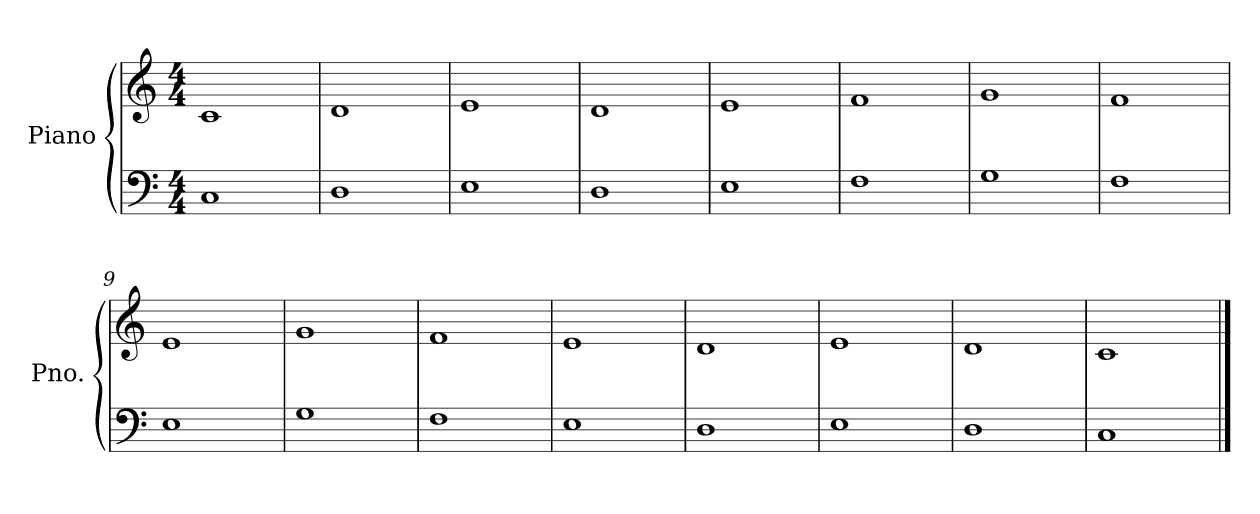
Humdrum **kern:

**kern	**kern
*part1	*part1
*staff2	*staff1
*I"Piano	*
*I'Pno.	*
*clefF4	*clefG2
*k[]	*k[]
*M4/4	*M4/4
=1	=1
1C	1c
=2	=2
1D	1d
=3	=3
1E	1e
=4	=4
1D	1d
=5	=5
1E	1e
=6	=6
1F	1f
=7	=7
1G	1g
=8	=8
1F	1f
!!LO:LB:g=z
=9	=9
1E	1e
=10	=10
1G	1g
=11	=11
1F	1f
=12	=12
1E	1e
=13	=13
1D	1d
=14	=14
1E	1e
=15	=15
1D	1d
=16	=16
1C	1c
==	==
*-	*-
